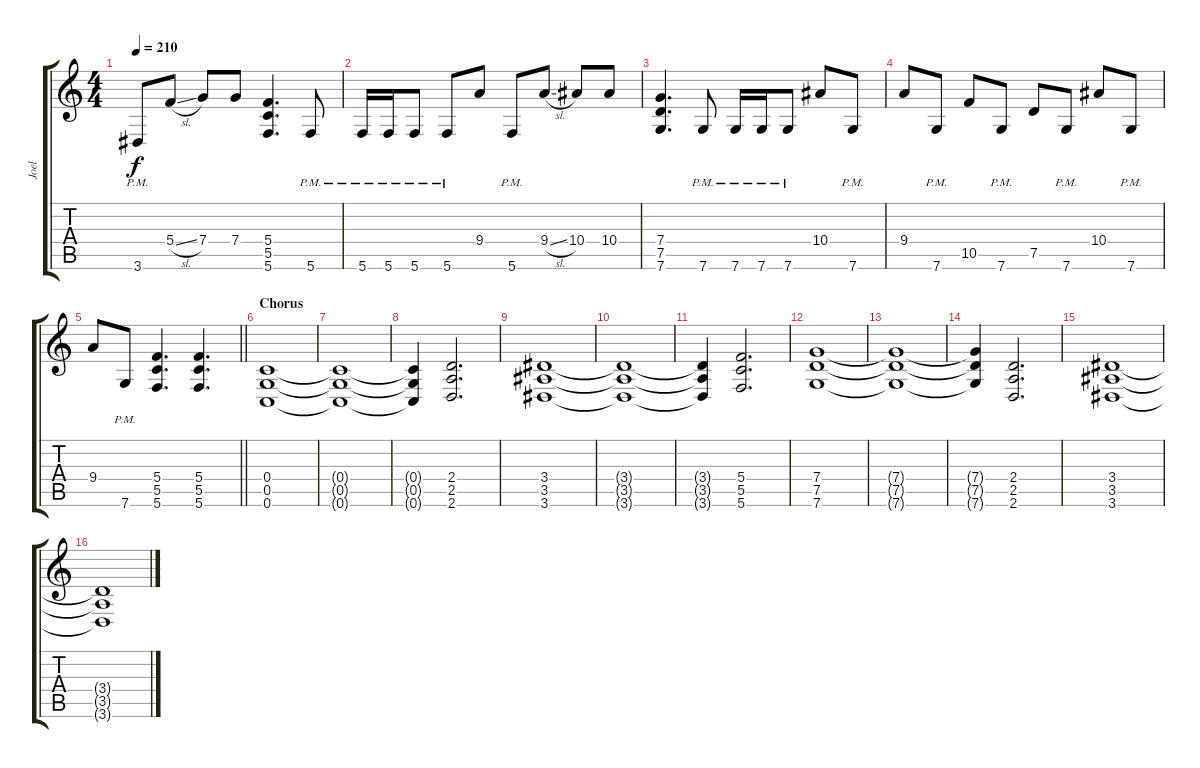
\track ("Joel" "Joel") {instrument distortionguitar}
\staff {score tabs}
\tuning (D4 A3 F3 C3 G2 C2) {hide}
\ts (4 4)
\tempo 210
\clef g2
\ks c
3.6{pm}.8{dy f} 5.4{sl}.8 7.4.8 7.4.8 (5.4 5.5 5.6).4{d} 5.6{pm}.8 |
5.6{pm}.16 5.6{pm}.16 5.6{pm}.8 5.6{pm}.8 9.4.8 5.6{pm}.8 9.4{sl}.8 10.4.8 10.4.8 |
(7.4 7.5 7.6).4{d} 7.6{pm}.8 7.6{pm}.16 7.6{pm}.16 7.6{pm}.8 10.4.8 7.6{pm}.8 |
9.4.8 7.6{pm}.8 10.5.8 7.6{pm}.8 7.5.8 7.6{pm}.8 10.4.8 7.6{pm}.8 |
\barLineRight lightlight
9.4.8 7.6{pm}.8 (5.4 5.5 5.6).4{d} (5.4 5.5 5.6).4{d} |
\section ("" "Chorus")
(0.4 0.5 0.6).1 |
(0.4{t} 0.5{t} 0.6{t}).1 |
(0.4{t} 0.5{t} 0.6{t}).4 (2.4 2.5 2.6).2{d} |
(3.4 3.5 3.6).1 |
(3.4{t} 3.5{t} 3.6{t}).1 |
(3.4{t} 3.5{t} 3.6{t}).4 (5.4 5.5 5.6).2{d} |
(7.4 7.5 7.6).1 |
(7.4{t} 7.5{t} 7.6{t}).1 |
(7.4{t} 7.5{t} 7.6{t}).4 (2.4 2.5 2.6).2{d} |
(3.4 3.5 3.6).1 |
(3.4{t} 3.5{t} 3.6{t}).1
